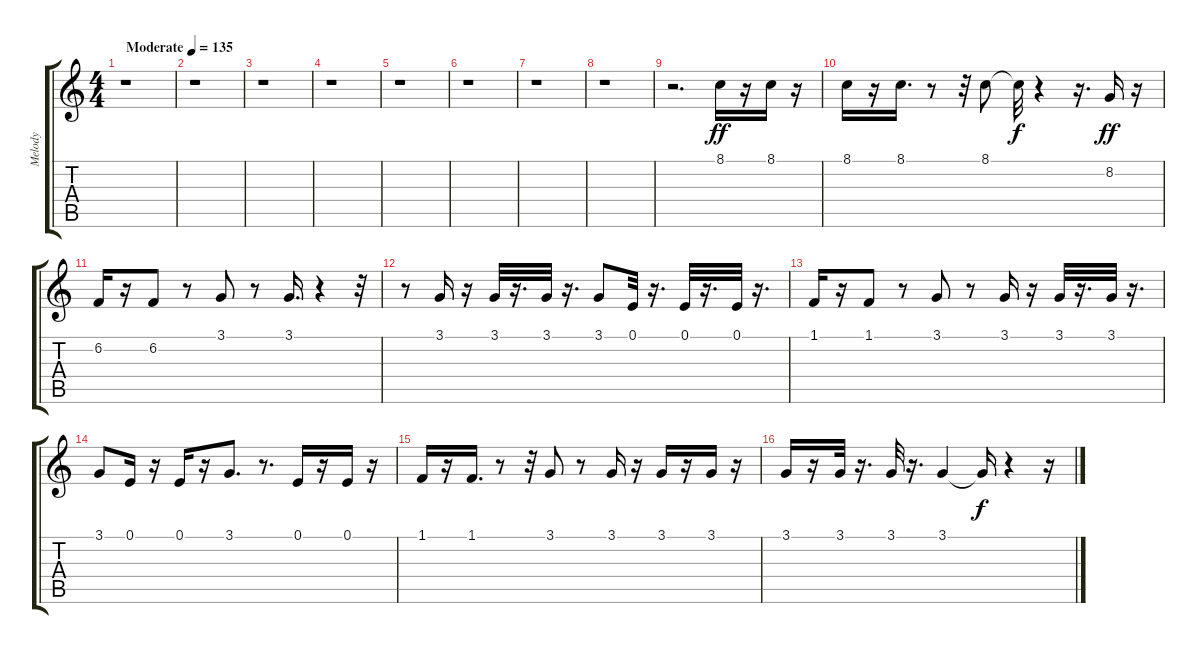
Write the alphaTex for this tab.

\track ("Melody" "Melody") {instrument lead3calliope}
\staff {score tabs}
\tuning (E4 B3 G3 D3 A2 E2) {hide}
\ts (4 4)
\tempo (135 "Moderate")
\clef g2
\ks c
r.1{dy ff instrument lead3calliope} |
r.1 |
r.1 |
r.1 |
r.1 |
r.1 |
r.1 |
r.1 |
r.2{d} 8.1.16 r.16 8.1.16 r.16 |
8.1.16 r.16 8.1.16{d} r.8 r.32 8.1.8 8.1{t}.32{dy f} r.4 r.16{d} 8.2.16{dy ff} r.16 |
6.2.16 r.16 6.2.8 r.8 3.1.8 r.8 3.1.16{d} r.4 r.32 |
r.8 3.1.16 r.16 3.1.32 r.16{d} 3.1.32 r.16{d} 3.1.8 0.1.32 r.16{d} 0.1.32 r.16{d} 0.1.32 r.16{d} |
1.1.16 r.16 1.1.8 r.8 3.1.8 r.8 3.1.16 r.16 3.1.32 r.16{d} 3.1.32 r.16{d} |
3.1.8 0.1.16 r.16 0.1.16 r.16 3.1.8{d} r.8{d} 0.1.16 r.16 0.1.16 r.16 |
1.1.16 r.16 1.1.16{d} r.8 r.32 3.1.8 r.8 3.1.16 r.16 3.1.16 r.16 3.1.16 r.16 |
3.1.16 r.16 3.1.32 r.16{d} 3.1.32 r.16{d} 3.1.4 3.1{t}.16{dy f} r.4 r.16
